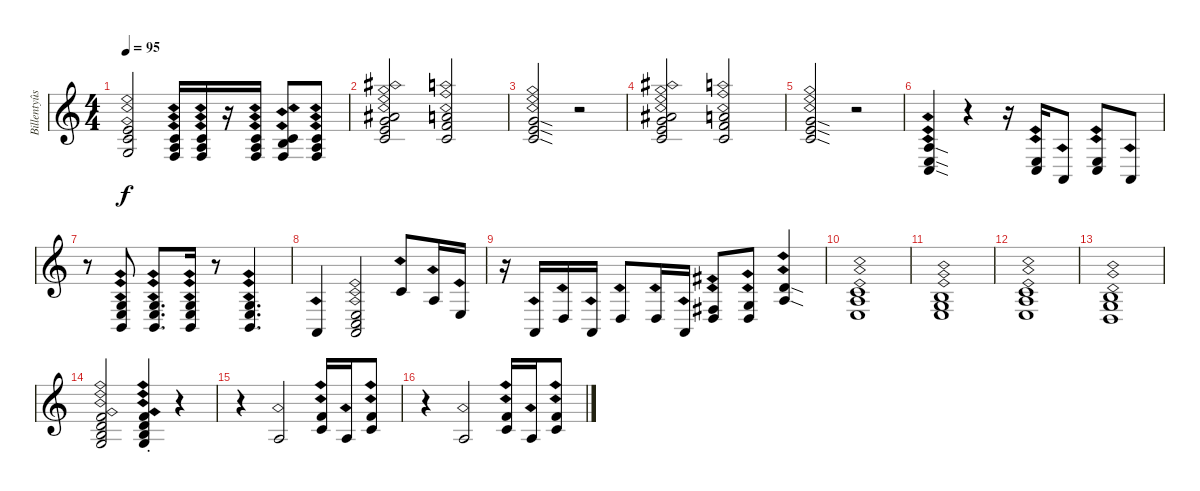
\track ("Billentyûs 1 (Jon Lord)" "Billentyûs") {instrument pad1newage}
\staff {score}
\tuning (E4 B3 G3 D3 A2 E2 B1) {hide}
\ts (4 4)
\tempo 95
\clef g2
\ks c
(0.1{ph 12} 1.2{ph 12} 0.3{ph 12}).2{dy f} (1.2{ph 12} 2.3{ph 12} 3.4{ph 12}).16 (1.2{ph 12} 2.3{ph 12} 3.4{ph 12}).16 r.16 (1.2{ph 12} 2.3{ph 12} 3.4{ph 12}).16 (1.2{ph 12} 4.3{ph 12} 3.4{ph 12}).8 (1.2{ph 12} 2.3{ph 12} 3.4{ph 12}).8 |
(6.1{ph 12} 8.2{ph 12} 9.3{ph 12} 10.4{ph 12}).2 (5.1{ph 12} 6.2{ph 12} 5.3{ph 12}).2 |
(3.1{ph 12 sod} 5.2{ph 12 sod} 5.3{ph 12 sod}).2 r.2 |
(6.1{ph 12} 8.2{ph 12} 9.3{ph 12} 10.4{ph 12}).2 (5.1{ph 12} 6.2{ph 12} 5.3{ph 12}).2 |
(3.1{ph 12 sod} 5.2{ph 12 sod} 5.3{ph 12 sod}).2 r.2 |
(2.3{ph 12 sod} 2.4{ph 12 sod} 3.5{ph 12 sod}).4 r.4 r.16 (2.4{ph 12} 3.5{ah 12}).16 0.5{ph 12}.8 (2.4{ph 12} 3.5{ph 12}).8 0.5{ph 12}.8 |
r.8 (0.3{ph 12} 2.4{ph 12} 2.5{ph 12}).8 (0.3{ph 12} 2.4{ph 12} 2.5{ph 12}).8{d} (0.3{ph 12} 2.4{ph 12} 2.5{ph 12}).16 r.8 (0.3{ph 12} 2.4{ph 12} 2.5{ph 12}).4{d} |
0.5{ph 12}.4 (2.4{ph 12} 3.5{ph 12} 5.6{ph 12}).2 1.2{ph 12}.8 2.3{ph 12}.16 2.4{ph 12}.16 |
r.16 0.5{ph 12}.16 0.4{ph 12}.16 0.5{ph 12}.16 0.4{ph 12}.8 0.4{ph 12}.16 0.5{ph 12}.16 (4.4{ph 12} 5.5{ph 12}).8 (5.4{ph 12} 5.5{ph 12}).8 (3.2{ph 12 sod} 2.3{ph 12 sod}).4 |
(1.2{ph 12} 2.3{ph 12} 2.4{ph 12}).1 |
(0.2{ph 12} 0.3{ph 12} 2.4{ph 12}).1 |
(1.2{ph 12} 2.3{ph 12} 2.4{ph 12}).1 |
(0.2{ph 12} 0.3{ph 12} 0.4{ph 12}).1 |
(1.1{ph 12} 3.2{ph 12} 4.3{ph 12} 5.4{ph 12}).2 (1.1{ph 12 st} 3.2{ph 12 st} 4.3{ph 12 st} 5.4{ph 12 st}).4 r.4 |
r.4 2.3{ph 12}.2 (1.1{ph 12} 1.2{ph 12}).16 2.3{ph 12}.16 (1.1{ph 12} 1.2{ph 12}).8 |
r.4 2.3{ph 12}.2 (1.1{ph 12} 1.2{ph 12}).16 2.3{ph 12}.16 (1.1{ph 12} 1.2{ph 12}).8
